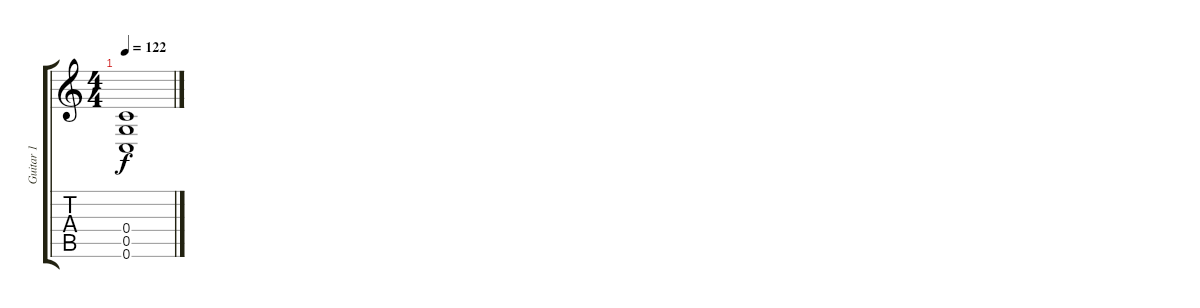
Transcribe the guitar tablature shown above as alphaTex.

\track ("Guitar 1" "Guitar 1") {instrument distortionguitar}
\staff {score tabs}
\tuning (D4 A3 F3 C3 G2 C2) {hide}
\ts (4 4)
\tempo 122
\clef g2
\ks c
(0.4{t} 0.5{t} 0.6{t}).1{dy f}
